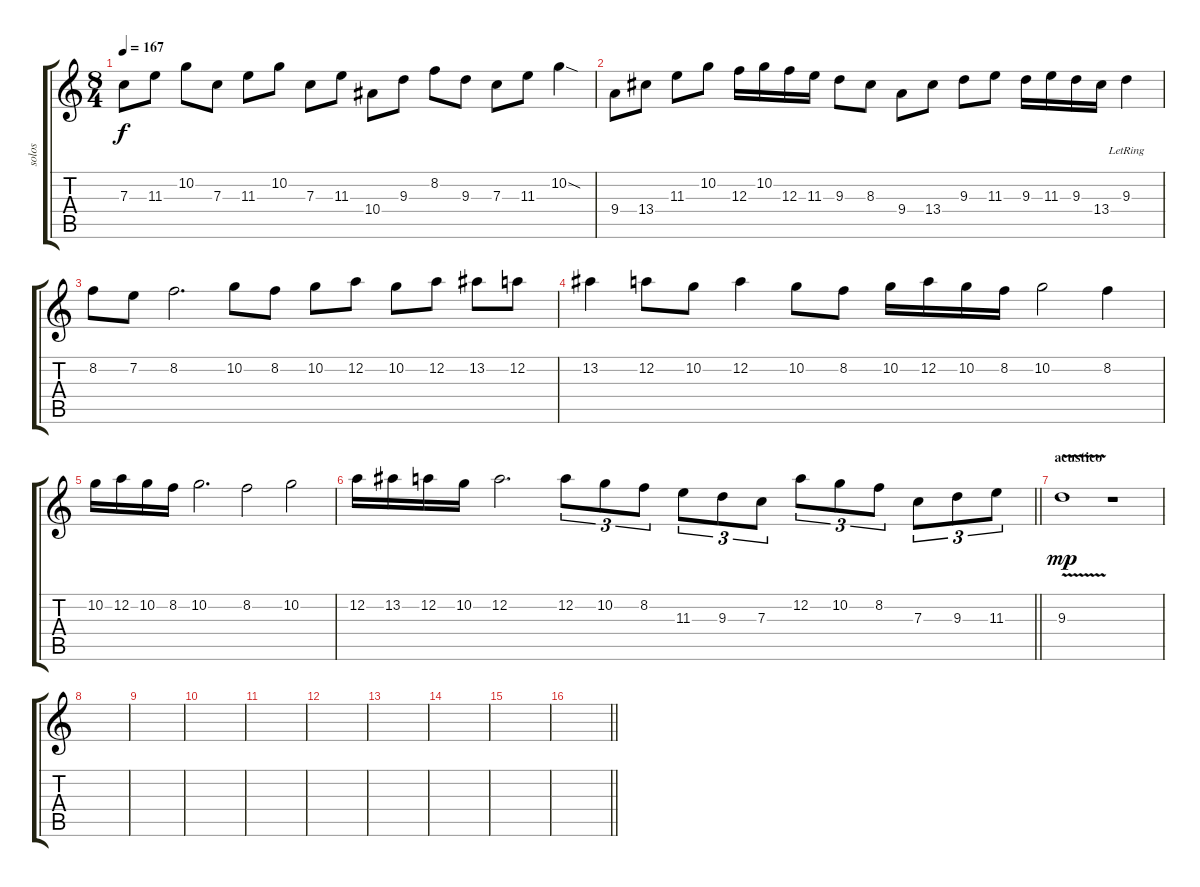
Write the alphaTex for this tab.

\track ("solos" "solos") {instrument distortionguitar}
\staff {score tabs}
\tuning (D4 A3 F3 C3 G2 D2) {hide}
\ts (8 4)
\tempo 167
\clef g2
\ks c
7.3.8{dy f} 11.3.8 10.2.8 7.3.8 11.3.8 10.2.8 7.3.8 11.3.8 10.4.8 9.3.8 8.2.8 9.3.8 7.3.8 11.3.8 10.2{sod}.4 |
9.4.8 13.4.8 11.3.8 10.2.8 12.3.16 10.2.16 12.3.16 11.3.16 9.3.8 8.3.8 9.4.8 13.4.8 9.3.8 11.3.8 9.3.16 11.3.16 9.3.16 13.4.16 9.3{lr}.4 |
8.2.8 7.2.8 8.2.2{d} 10.2.8 8.2.8 10.2.8 12.2.8 10.2.8 12.2.8 13.2.8 12.2.8 |
13.2.4 12.2.8 10.2.8 12.2.4 10.2.8 8.2.8 10.2.16 12.2.16 10.2.16 8.2.16 10.2.2 8.2.4 |
10.2.16 12.2.16 10.2.16 8.2.16 10.2.2{d} 8.2.2 10.2.2 |
\barLineRight lightlight
12.2.16 13.2.16 12.2.16 10.2.16 12.2.2{d} 12.2.8{tu (3 2)} 10.2.8{tu (3 2)} 8.2.8{tu (3 2)} 11.3.8{tu (3 2)} 9.3.8{tu (3 2)} 7.3.8{tu (3 2)} 12.2.8{tu (3 2)} 10.2.8{tu (3 2)} 8.2.8{tu (3 2)} 7.3.8{tu (3 2)} 9.3.8{tu (3 2)} 11.3.8{tu (3 2)} |
\section ("" "acustico")
9.3{v}.1{dy mp} r.1 |
|
|
|
|
|
|
|
|
\barLineRight lightlight
